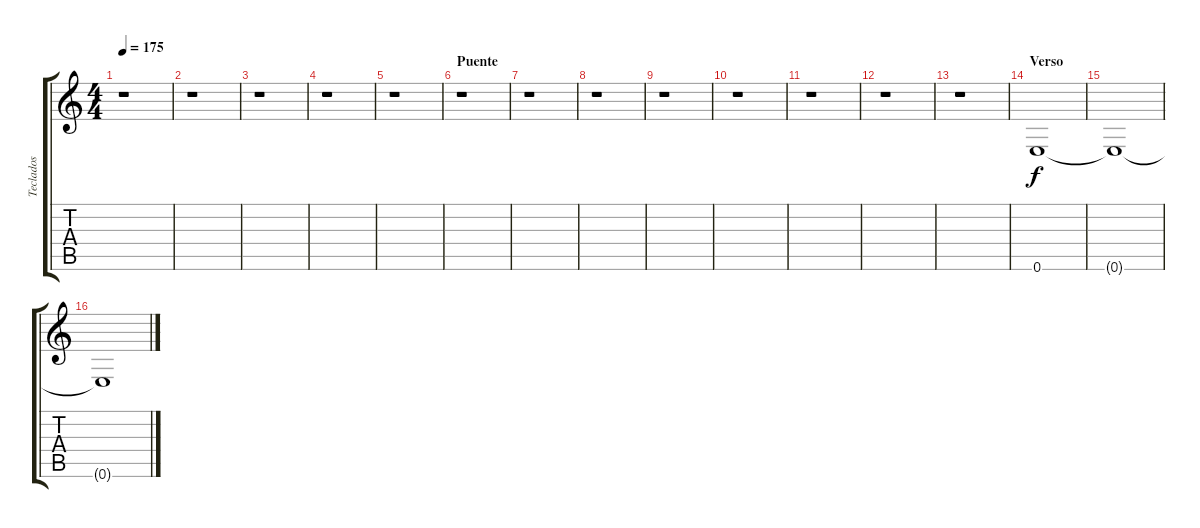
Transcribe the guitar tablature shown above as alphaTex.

\track ("Teclados" "Teclados") {instrument stringensemble2}
\staff {score tabs}
\tuning (E5 B4 G4 D4 A3 E3) {hide}
\ts (4 4)
\tempo 175
\clef g2
\ks c
r.1{dy f} |
r.1 |
r.1 |
r.1 |
r.1 |
\section ("" "Puente")
r.1 |
r.1 |
r.1 |
r.1 |
r.1 |
r.1 |
r.1 |
r.1 |
\section ("" "Verso")
0.6.1 |
0.6{t}.1 |
0.6{t}.1
